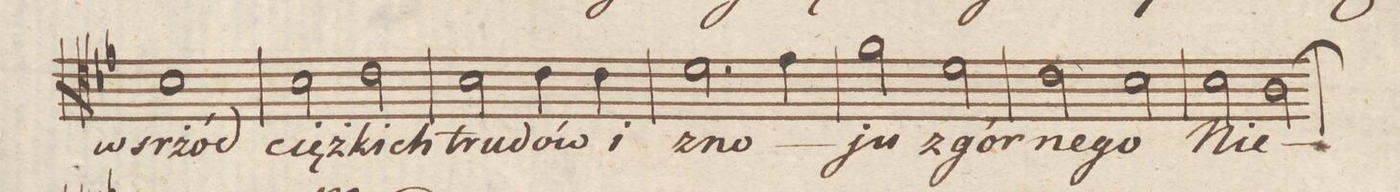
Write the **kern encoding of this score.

**kern	**text	**dynam
*I"Tenore.	*	*
*clefC4	*	*
*k[b-e-]	*	*
*met(c|)	*	*
*M2/2	*	*
1B-	wśród	.
=40	=40	=40
2B-\	cięż-	.
2c\	-kich	.
=41	=41	=41
2B-\	tru-	.
4c\	-dów	.
4c\	i	.
=42	=42	=42
2.d\	zno-	.
4e-\	.	.
=43	=43	=43
2f\	-ju	.
2d\	z_gór-	.
=44	=44	=44
2c\	-ne-	.
2B-\	-go	.
=45	=45	=45
2B-\	Nie-	.
[2A\	.	.
=46	=46	=46
*-	*-	*-
